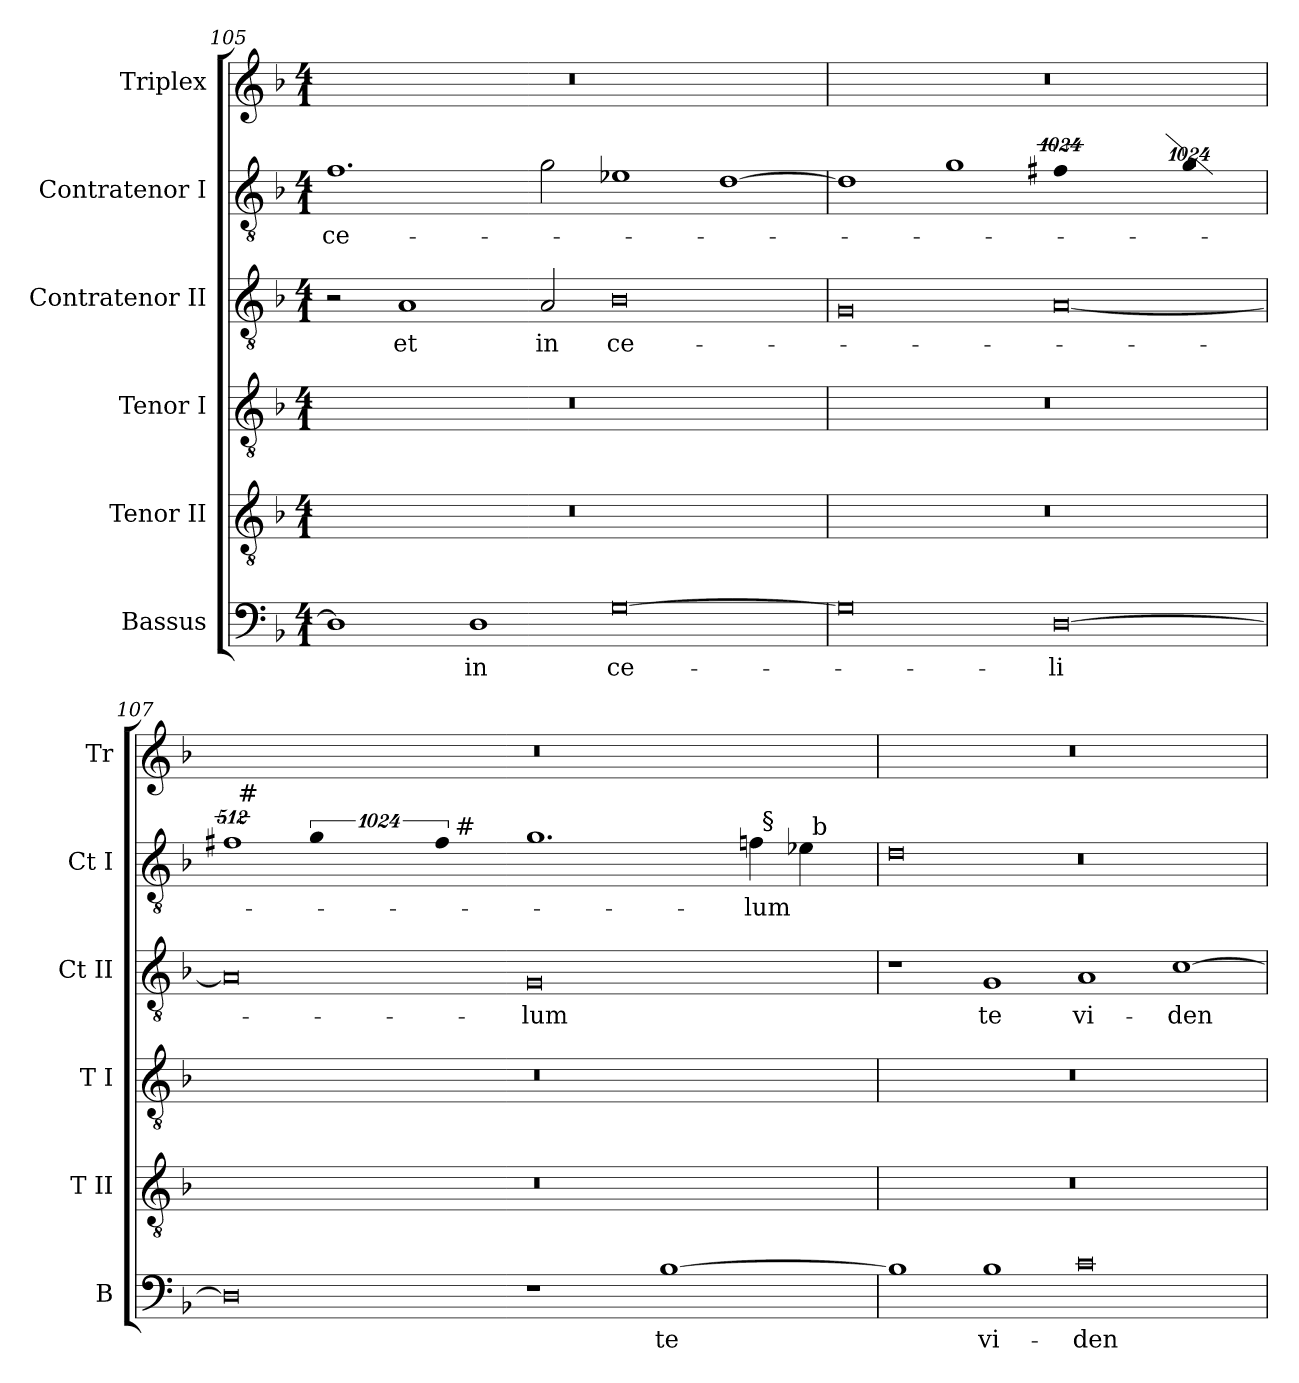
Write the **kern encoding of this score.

**kern	**text	**kern	**kern	**kern	**text	**kern	**text	**kern
*part6	*part6	*part5	*part4	*part3	*part3	*part2	*part2	*part1
*staff6	*staff6	*staff5	*staff4	*staff3	*staff3	*staff2	*staff2	*staff1
*I"Bassus	*	*I"Tenor II	*I"Tenor I	*I"Contratenor II	*	*I"Contratenor I	*	*I"Triplex
*I'B	*	*I'T II	*I'T I	*I'Ct II	*	*I'Ct I	*	*I'Tr
!!LO:LB:g=z
*clefF4	*	*clefGv2	*clefGv2	*clefGv2	*	*clefGv2	*	*clefG2
*	*	*ITrd7c12	*ITrd7c12	*ITrd7c12	*	*ITrd7c12	*	*
*k[b-]	*	*k[b-]	*k[b-]	*k[b-]	*	*k[b-]	*	*k[b-]
*F:	*	*F:	*F:	*F:	*	*F:	*	*F:
*M4/1	*	*M4/1	*M4/1	*M4/1	*	*M4/1	*	*M4/1
=105	=105	=105	=105	=105	=105	=105	=105	=105
!	!	!LO:N:vis=1	!LO:N:vis=1	!	!	!	!	!
!	!	!	!	!	!	!	!LO:LY:b:color=#000000	!LO:N:vis=1
1Di]	.	00r	00r	2r	.	1.Fi	ce-	00r
!	!	!	!	!	!LO:LY:b:color=#000000	!	!	!
.	.	.	.	1AAi	et	.	.	.
!	!LO:LY:b:color=#000000	!	!	!	!	!	!	!
1Di	in	.	.	.	.	.	.	.
!	!	!	!	!	!LO:LY:b:color=#000000	!	!	!
.	.	.	.	2AAi/	in	2Gi\	.	.
!	!LO:LY:b:color=#000000	!	!	!	!	!	!	!
!	!	!	!	!	!LO:LY:b:color=#000000	!	!	!
[>0Gi	ce-	.	.	0BB-i	ce-	1E-Xi	.	.
.	.	.	.	.	.	[>1Di	.	.
=106	=106	=106	=106	=106	=106	=106	=106	=106
!	!	!LO:N:vis=1	!LO:N:vis=1	!	!	!	!	!LO:N:vis=1
0Gi]	.	00r	00r	0GGi	.	1Di]	.	00r
.	.	.	.	.	.	1Gi	.	.
!	!LO:LY:b:color=#000000	!	!	!	!	!LO:N:vis=0	!	!
[>0Di	-li	.	.	[<0AAi	.	1024%1365F#Xi	.	.
!	!	!	!	!	!	!LO:N:vis=1	!	!
.	.	.	.	.	.	1024%683Gi	.	.
=107	=107	=107	=107	=107	=107	=107	=107	=107
!	!	!LO:N:vis=1	!LO:N:vis=1	!	!	!LO:N:vis=1	!	!LO:N:vis=1
*	*	*	*	*	*	*^	*	*
*	*	*	*	*	*	*	*^	*	*
0Di]	.	00r	00r	0AAi]	.	512%341F#i	32ryy	1ryy	.	00r
.	.	.	.	.	.	.	256ryy	.	.	.
!	!	!	!	!	!	!	!LO:TX:a:t=#	!	!	!
.	.	.	.	.	.	.	1ryy	.	.	.
!	!	!	!	!	!	!LO:N:vis=1	!	!	!	!
.	.	.	.	.	.	1024%683Gi	.	.	.	.
.	.	.	.	.	.	.	.	4ryy	.	.
.	.	.	.	.	.	.	1ryy	.	.	.
.	.	.	.	.	.	.	.	16ryy	.	.
.	.	.	.	.	.	.	.	32ryy	.	.
!	!	!	!	!	!	!LO:N:vis=1	!	!	!	!
.	.	.	.	.	.	1024%683F#i	.	.	.	.
.	.	.	.	.	.	.	.	64ryy	.	.
.	.	.	.	.	.	.	.	128ryy	.	.
.	.	.	.	.	.	.	.	1024ryy	.	.
!	!	!	!	!	!	!	!	!LO:TX:a:t=#	!	!
.	.	.	.	.	.	.	.	1ryy	.	.
!	!	!	!	!	!LO:LY:b:color=#000000	!	!	!	!	!
1r	.	.	.	0GGi	-lum	1.Gi	.	.	.	.
.	.	.	.	.	.	.	1ryy	.	.	.
.	.	.	.	.	.	.	.	1ryy	.	.
!	!LO:LY:b:color=#000000	!	!	!	!	!	!	!	!	!
[>1B-i	te	.	.	.	.	.	.	.	.	.
.	.	.	.	.	.	.	2ryy	.	.	.
.	.	.	.	.	.	.	.	2ryy	.	.
!	!	!	!	!	!	!	!	!	!LO:LY:b:color=#000000	!
.	.	.	.	.	.	4Fi\	.	.	-lum	.
!	!	!	!	!	!	!	!LO:TX:a:t=§	!	!	!
.	.	.	.	.	.	.	4ryy	.	.	.
.	.	.	.	.	.	4E-i\	.	.	.	.
!	!	!	!	!	!	!	!LO:TX:a:t=b	!	!	!
.	.	.	.	.	.	.	8ryy	.	.	.
.	.	.	.	.	.	.	.	8ryy	.	.
.	.	.	.	.	.	.	16ryy	.	.	.
.	.	.	.	.	.	.	64..ryy	.	.	.
.	.	.	.	.	.	.	.	256..ryy	.	.
!!LO:LB:g=z
=108	=108	=108	=108	=108	=108	=108	=108	=108	=108	=108
!	!	!LO:N:vis=1	!LO:N:vis=1	!	!	!	!	!	!	!LO:N:vis=1
*	*	*	*	*	*	*v	*v	*v	*	*
1B-i]	.	00r	00r	1r	.	0Di	.	00r
!	!LO:LY:b:color=#000000	!	!	!	!	!	!	!
!	!	!	!	!	!LO:LY:b:color=#000000	!	!	!
1B-i	vi-	.	.	1GGi	te	.	.	.
!	!LO:LY:b:color=#000000	!	!	!	!	!	!	!
!	!	!	!	!	!LO:LY:b:color=#000000	!	!	!
0ci	-den-	.	.	1AAi	vi-	0r	.	.
!	!	!	!	!	!LO:LY:b:color=#000000	!	!	!
.	.	.	.	[>1Ci	-den-	.	.	.
=	=	=	=	=	=	=	=	=
*-	*-	*-	*-	*-	*-	*-	*-	*-
